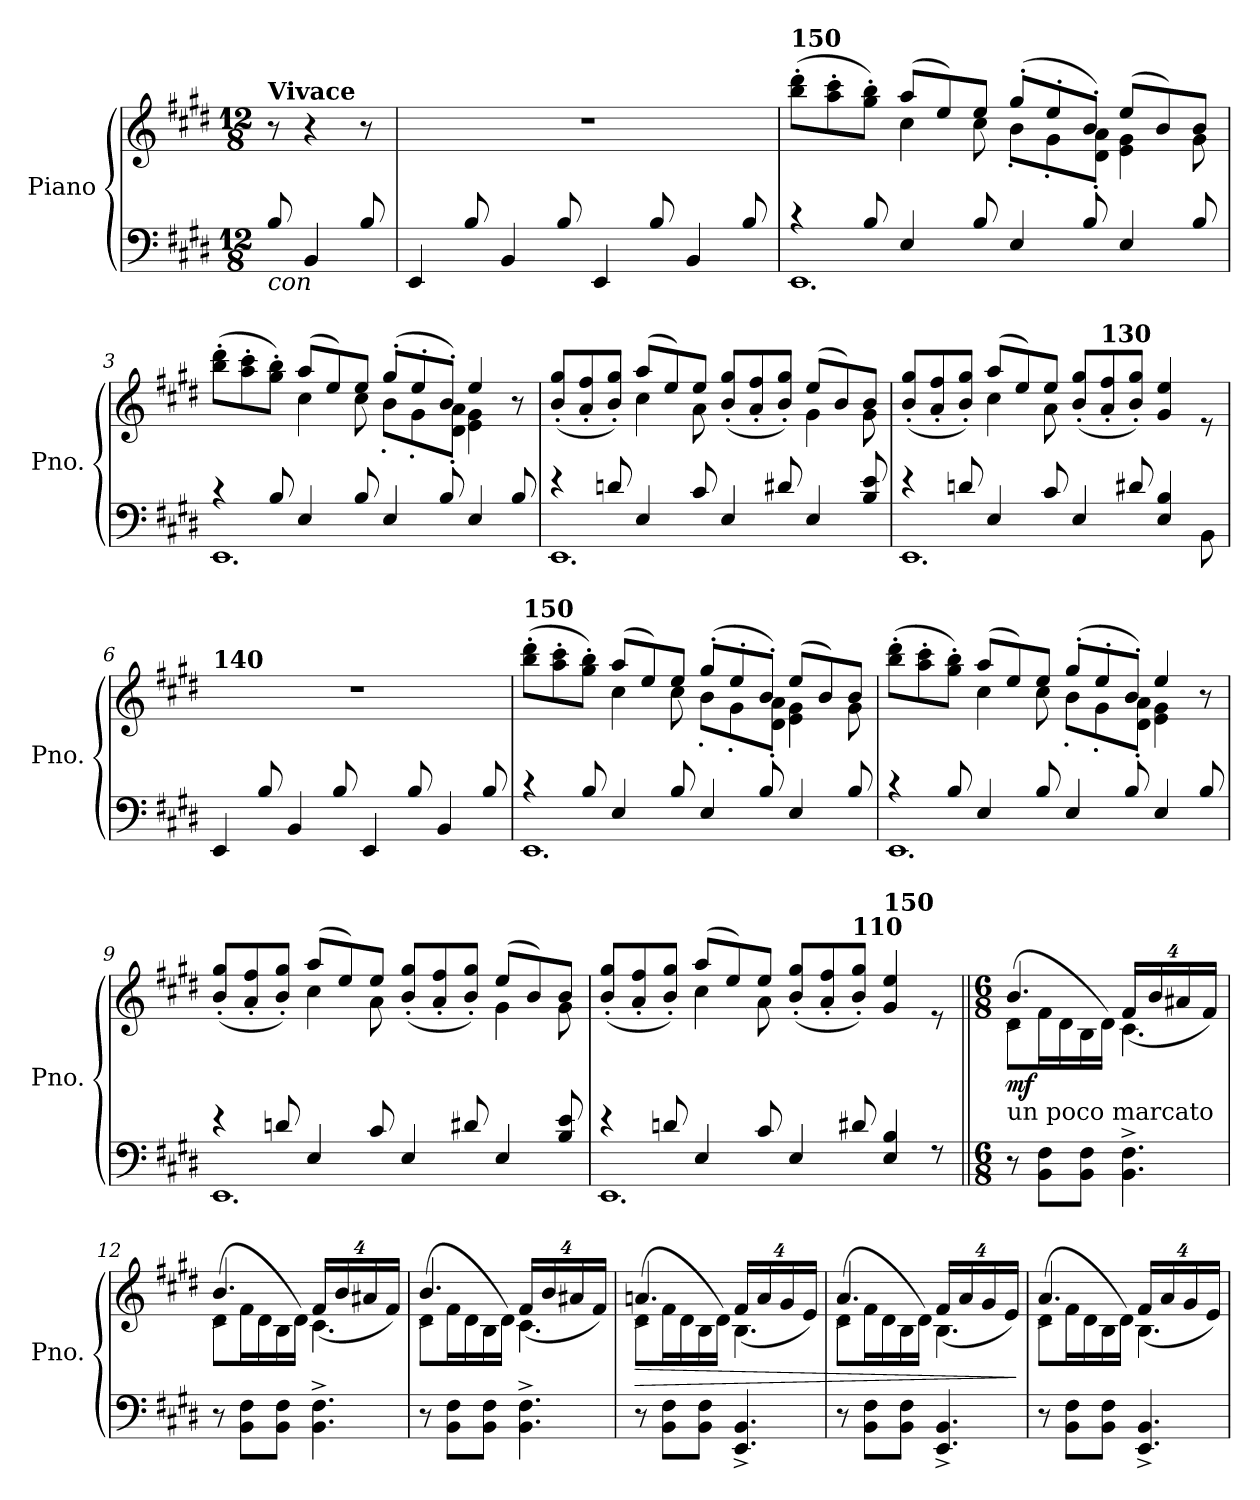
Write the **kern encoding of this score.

**kern	**kern	**dynam
*part1	*part1	*part1
*staff2	*staff1	*staff1/2
*I"Piano	*	*
*I'Pno.	*	*
*clefF4	*clefG2	*
*k[f#c#g#d#]	*k[f#c#g#d#]	*
*M12/8	*M12/8	*
=	=	=
!	!LO:TX:a:B:t=Vivace	!
!LO:TX:b:i:t=con	!	!
!	!	!LO:DY:b=2
8B/	8r	other-dynamics
4BB/	4r	.
8B/	8r	.
=1	=1	=1
4EE/	1.r	.
8B/	.	.
4BB/	.	.
8B/	.	.
4EE/	.	.
8B/	.	.
4BB/	.	.
8B/	.	.
=2	=2	=2
*^	*^	*
!	!	!LO:TX:a:B:t=150	!	!
!	!	!	!	!LO:DY:b
4r	1.EE	(>8bb\' 8ddd#\'L	4.reyy	other-dynamics
.	.	8aa\' 8ccc#\'	.	.
8B/	.	8gg#\' 8bb\'J)	.	.
4E/	.	(8aa/L	4cc#\	.
.	.	8ee/)	.	.
8B/	.	8ee/J	8cc#\	.
4E/	.	(8gg#'/L	8b'\L	.
.	.	8ee'/	8g#'\	.
8B/	.	8b'/J)	8d#\' 8a\'J	.
4E/	.	(8ee/L	4e\ 4g#\	.
.	.	8b/)	.	.
8B/	.	8b/J	8g#\	.
!!LO:LB:g=z	!!
=3	=3	=3	=3	=3
4r	1.EE	(>8bb\' 8ddd#\'L	4.reyy	.
.	.	8aa\' 8ccc#\'	.	.
8B/	.	8gg#\' 8bb\'J)	.	.
4E/	.	(8aa/L	4cc#\	.
.	.	8ee/)	.	.
8B/	.	8ee/J	8cc#\	.
4E/	.	(8gg#'/L	8b'\L	.
.	.	8ee'/	8g#'\	.
8B/	.	8b'/J)	8d#\' 8a\'J	.
4E/	.	4ee/	4e\ 4g#\	.
8B/	.	8r	8ryy	.
=4	=4	=4	=4	=4
4r	1.EE	(8b/' 8gg#/'L	4.rgyy	.
.	.	8a/' 8ff#/'	.	.
8dn/	.	8b/' 8gg#/'J)	.	.
4E/	.	(8aa/L	4cc#\	.
.	.	8ee/)	.	.
8c#/	.	8ee/J	8a\	.
4E/	.	(8b/' 8gg#/'L	4.rgyy	.
.	.	8a/' 8ff#/'	.	.
8d#X/	.	8b/' 8gg#/'J)	.	.
4E/	.	(8ee/L	4g#\	.
.	.	8b/)	.	.
8B/ 8e/	.	8b/J	8g#\	.
=5	=5	=5	=5	=5
4r	1.EE	(8b/' 8gg#/'L	4.rgyy	.
.	.	8a/' 8ff#/'	.	.
8dn/	.	8b/' 8gg#/'J)	.	.
4E/	.	(8aa/L	4cc#\	.
.	.	8ee/)	.	.
8c#/	.	8ee/J	8a\	.
4E/	.	(8b/' 8gg#/'L	4.rgyy	.
!	!	!LO:TX:a:B:t=130	!	!
.	.	8a/' 8ff#/'	.	.
8d#X/	.	8b/' 8gg#/'J)	.	.
4E/ 4B/	.	4g#/ 4ee/	4.reyy	.
8BB\	.	8re	.	.
*v	*v	*	*	*
*	*v	*v	*
!!LO:LB:g=z
=6	=6	=6
!	!LO:TX:a:B:t=140	!
4EE/	1.r	.
8B/	.	.
4BB/	.	.
8B/	.	.
4EE/	.	.
8B/	.	.
4BB/	.	.
8B/	.	.
=7	=7	=7
*^	*^	*
!	!	!LO:TX:a:B:t=150	!	!
4r	1.EE	(>8bb\' 8ddd#\'L	4.reyy	.
.	.	8aa\' 8ccc#\'	.	.
8B/	.	8gg#\' 8bb\'J)	.	.
4E/	.	(8aa/L	4cc#\	.
.	.	8ee/)	.	.
8B/	.	8ee/J	8cc#\	.
4E/	.	(8gg#'/L	8b'\L	.
.	.	8ee'/	8g#'\	.
8B/	.	8b'/J)	8d#\' 8a\'J	.
4E/	.	(8ee/L	4e\ 4g#\	.
.	.	8b/)	.	.
8B/	.	8b/J	8g#\	.
=8	=8	=8	=8	=8
4r	1.EE	(>8bb\' 8ddd#\'L	4.reyy	.
.	.	8aa\' 8ccc#\'	.	.
8B/	.	8gg#\' 8bb\'J)	.	.
4E/	.	(8aa/L	4cc#\	.
.	.	8ee/)	.	.
8B/	.	8ee/J	8cc#\	.
4E/	.	(8gg#'/L	8b'\L	.
.	.	8ee'/	8g#'\	.
8B/	.	8b'/J)	8d#\' 8a\'J	.
4E/	.	4ee/	4e\ 4g#\	.
8B/	.	8r	8ryy	.
!!LO:LB:g=z	!!
=9	=9	=9	=9	=9
4r	1.EE	(8b/' 8gg#/'L	4.rgyy	.
.	.	8a/' 8ff#/'	.	.
8dn/	.	8b/' 8gg#/'J)	.	.
4E/	.	(8aa/L	4cc#\	.
.	.	8ee/)	.	.
8c#/	.	8ee/J	8a\	.
4E/	.	(8b/' 8gg#/'L	4.rgyy	.
.	.	8a/' 8ff#/'	.	.
8d#X/	.	8b/' 8gg#/'J)	.	.
4E/	.	(8ee/L	4g#\	.
.	.	8b/)	.	.
8B/ 8e/	.	8b/J	8g#\	.
=10	=10	=10	=10	=10
4r	1.EE	(8b/' 8gg#/'L	4.rgyy	.
.	.	8a/' 8ff#/'	.	.
8dn/	.	8b/' 8gg#/'J)	.	.
4E/	.	(8aa/L	4cc#\	.
.	.	8ee/)	.	.
8c#/	.	8ee/J	8a\	.
4E/	.	(8b/' 8gg#/'L	4.rgyy	.
.	.	8a/' 8ff#/'	.	.
!	!	!LO:TX:a:B:t=110	!	!
8d#X/	.	8b/' 8gg#/'J)	.	.
!	!	!LO:TX:a:B:t=150	!	!
4E/ 4B/	.	4g#/ 4ee/	4.reyy	.
8rF	.	8re	.	.
*v	*v	*	*	*
!!LO:PB:g=z	!!
=11||	=11||	=11||	=11||
*M6/8	*M6/8	*	*
!	!LO:TX:b:t=un poco marcato	!	!
!	!	!	!LO:DY:b
8r	(8d#\L	4.b^/	mf
8BB\ 8F#\L	16f#\L	.	.
.	16d#\	.	.
8BB\ 8F#\J	16B\	.	.
.	16d#\JJ)	.	.
*	*	*Xbrackettup	*
4.BB\^ 4.F#\^	4.c#\	(32%3f#/L	.
.	.	32%3b/	.
.	.	32%3a#X/	.
.	.	32%3f#/J)	.
=12	=12	=12	=12
8r	(8d#\L	4.b^/	.
8BB\ 8F#\L	16f#\L	.	.
.	16d#\	.	.
8BB\ 8F#\J	16B\	.	.
.	16d#\JJ)	.	.
4.BB\^ 4.F#\^	4.c#\	(32%3f#/L	.
.	.	32%3b/	.
.	.	32%3a#X/	.
.	.	32%3f#/J)	.
=13	=13	=13	=13
8r	(8d#\L	4.b^/	.
8BB\ 8F#\L	16f#\L	.	.
.	16d#\	.	.
8BB\ 8F#\J	16B\	.	.
.	16d#\JJ)	.	.
4.BB\^ 4.F#\^	4.c#\	(32%3f#/L	.
.	.	32%3b/	.
.	.	32%3a#X/	.
.	.	32%3f#/J)	.
=14	=14	=14	=14
!	!	!	!LO:HP:b
8r	(8d#\L	4.an^/	>
8BB\ 8F#\L	16f#\L	.	.
.	16d#\	.	.
8BB\ 8F#\J	16B\	.	.
.	16d#\JJ)	.	.
4.EE/^ 4.BB/^	4.B\	(32%3f#/L	.
.	.	32%3a/	.
.	.	32%3g#/	.
.	.	32%3e/J)	.
!!LO:LB:g=z	!!
=15	=15	=15	=15
8r	(8d#\L	4.a^/	.
8BB\ 8F#\L	16f#\L	.	.
.	16d#\	.	.
8BB\ 8F#\J	16B\	.	.
.	16d#\JJ)	.	.
4.EE/^ 4.BB/^	4.B\	(32%3f#/L	.
.	.	32%3a/	.
.	.	32%3g#/	.
.	.	32%3e/J)	.
*	*v	*v	*
.	.	]
=16	=16	=16
*	*^	*
!	!	!	!LO:DY:b
8r	(8d#\L	4.a^/	other-dynamics
8BB\ 8F#\L	16f#\L	.	.
.	16d#\	.	.
8BB\ 8F#\J	16B\	.	.
.	16d#\JJ)	.	.
4.EE/^ 4.BB/^	4.B\	(32%3f#/L	.
.	.	32%3a/	.
.	.	32%3g#/	.
.	.	32%3e/J)	.
*	*v	*v	*
=	=	=
*-	*-	*-
